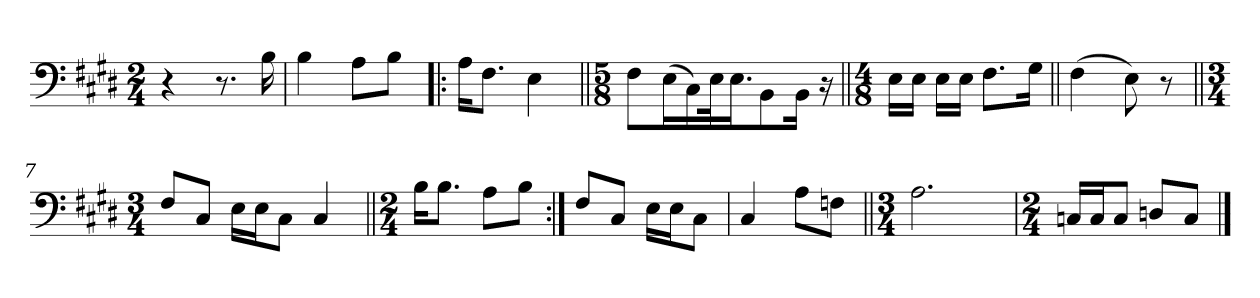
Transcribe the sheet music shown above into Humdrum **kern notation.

**kern
*part1
*staff1
*clefF4
*k[f#c#g#d#]
*M2/4
=1
4r
8.r
16B\
=2
4B\
8A\L
8B\J
=3!|:
16A\KL
8.F#\J
4E\
=4||
*M5/8
8F#\L
(16E\L
16C#\)
32E\K
16.E\J
8BB\
16BB\Jk
16r
=5||
*M4/8
16E\LL
16E\JJ
16E\LL
16E\JJ
8.F#\L
16G#\Jk
=6||
(4F#\
8E\)
8r
=7||
*M3/4
8F#/L
8C#/J
16E\LL
16E\J
8C#\J
4C#/
=8||
*M2/4
16B\KL
8.B\J
8A\L
8B\J
=9:|!
8F#/L
8C#/J
16E\LL
16E\J
8C#\J
=10
4C#/
8A\L
8Fn\J
=11||
*M3/4
2.A\
=12
*M2/4
16Cn/LL
16C/J
8C/J
8Dn/L
8C/J
==
*-
